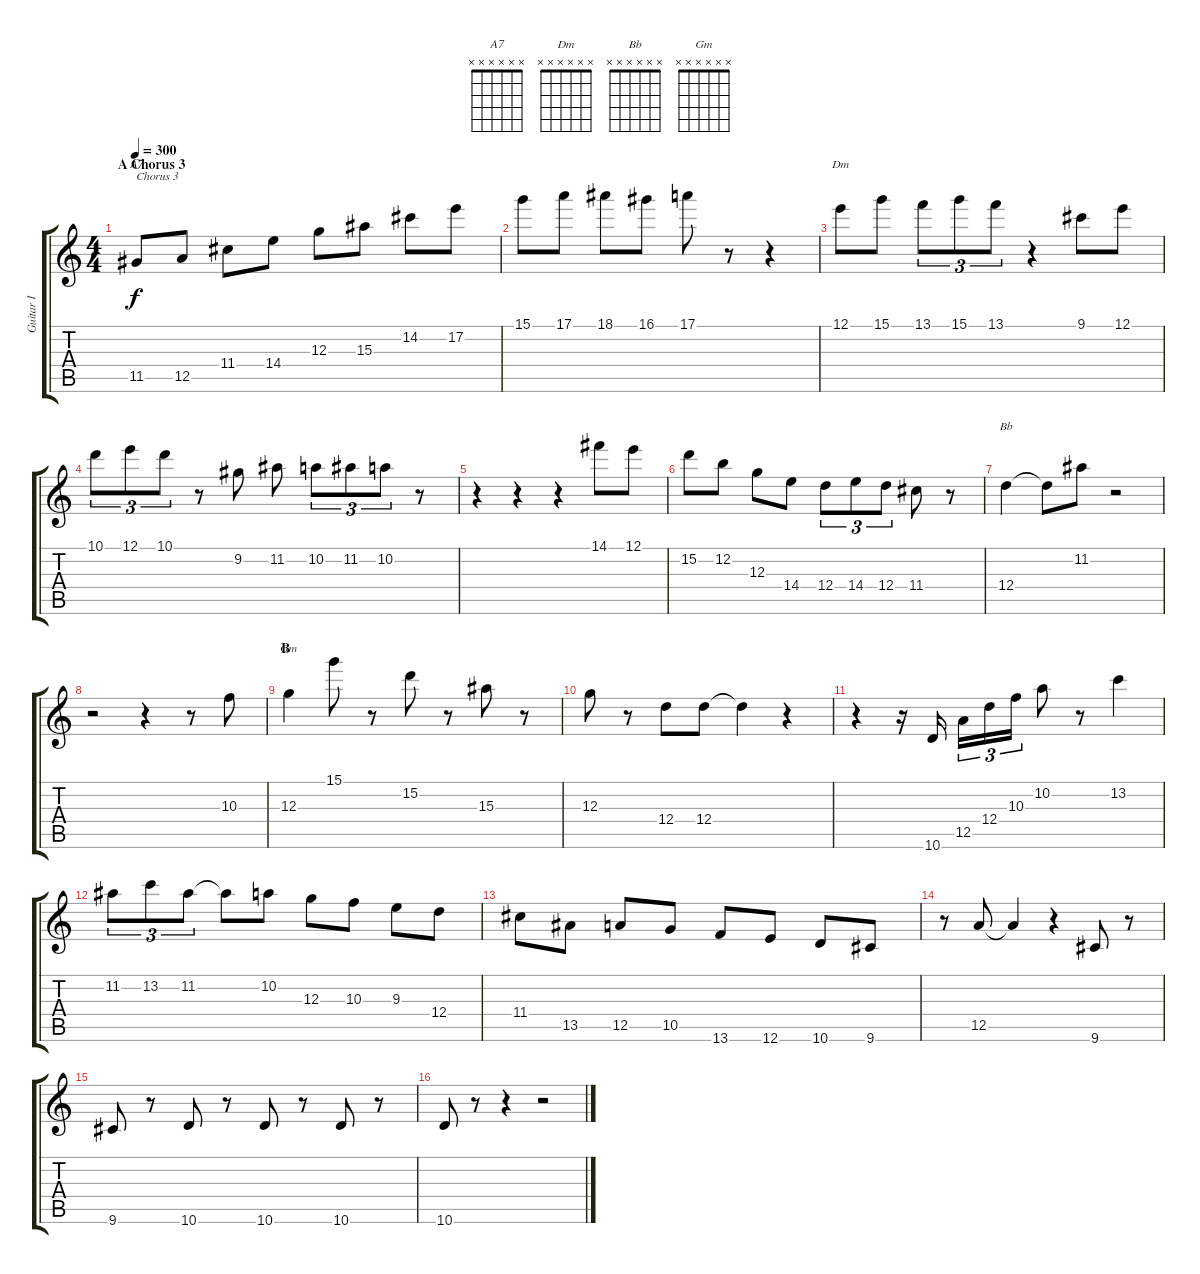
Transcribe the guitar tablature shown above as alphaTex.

\track ("Guitar I" "Guitar I") {instrument acousticguitarsteel}
\staff {score tabs}
\tuning (E4 B3 G3 D3 A2 E2) {hide}
\chord ("A7" x x x x x x) {firstfret 0}
\chord ("Dm" x x x x x x) {firstfret 0}
\chord ("Bb" x x x x x x) {firstfret 0}
\chord ("Gm" x x x x x x) {firstfret 0}
\ts (4 4)
\section ("" "A Chorus 3")
\tempo 300
\clef g2
\ks c
11.5.8{ch "A7" txt "Chorus 3" dy f} 12.5.8 11.4.8 14.4.8 12.3.8 15.3.8 14.2.8 17.2.8 |
15.1.8 17.1.8 18.1.8 16.1.8 17.1.8 r.8 r.4 |
12.1.8{ch "Dm"} 15.1.8 13.1.8{tu (3 2)} 15.1.8{tu (3 2)} 13.1.8{tu (3 2)} r.4 9.1.8 12.1.8 |
10.1.8{tu (3 2)} 12.1.8{tu (3 2)} 10.1.8{tu (3 2)} r.8 9.2.8 11.2.8 10.2.8{tu (3 2)} 11.2.8{tu (3 2)} 10.2.8{tu (3 2)} r.8 |
r.4 r.4 r.4 14.1.8 12.1.8 |
15.2.8 12.2.8 12.3.8 14.4.8 12.4.8{tu (3 2)} 14.4.8{tu (3 2)} 12.4.8{tu (3 2)} 11.4.8 r.8 |
12.4.4{ch "Bb"} 12.4{t}.8 11.2.8 r.2 |
r.2 r.4 r.8 10.3.8 |
\section ("" "B")
12.3.4{ch "Gm"} 15.1.8 r.8 15.2.8 r.8 15.3.8 r.8 |
12.3.8 r.8 12.4.8 12.4.8 12.4{t}.4 r.4 |
r.4 r.16 10.6.16 12.5.16{tu (3 2)} 12.4.16{tu (3 2)} 10.3.16{tu (3 2)} 10.2.8 r.8 13.2.4 |
11.2.8{tu (3 2)} 13.2.8{tu (3 2)} 11.2.8{tu (3 2)} 11.2{t}.8 10.2.8 12.3.8 10.3.8 9.3.8 12.4.8 |
11.4.8 13.5.8 12.5.8 10.5.8 13.6.8 12.6.8 10.6.8 9.6.8 |
r.8 12.5.8 12.5{t}.4 r.4 9.6.8 r.8 |
9.6.8 r.8 10.6.8 r.8 10.6.8 r.8 10.6.8 r.8 |
10.6.8 r.8 r.4 r.2
